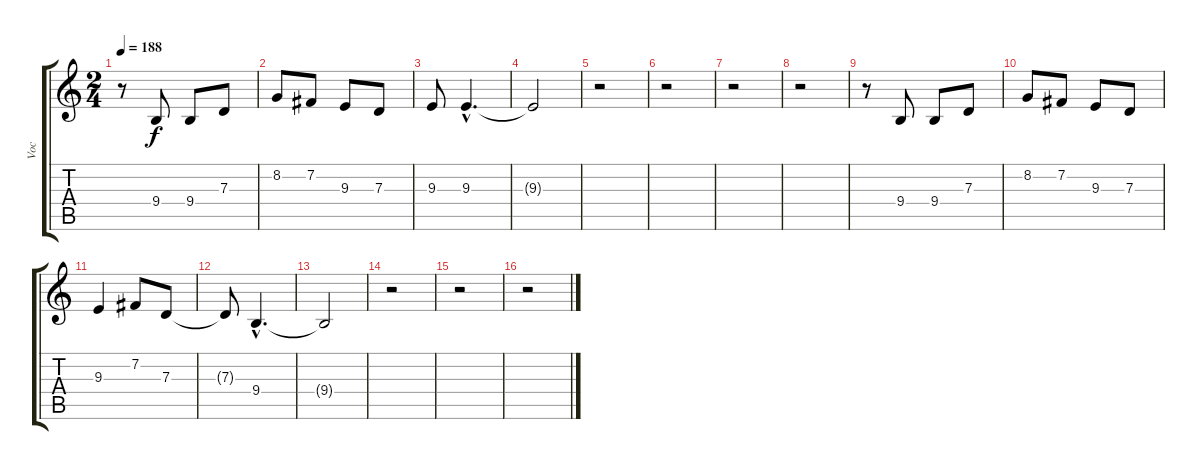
\track ("Voc" "Voc") {instrument lead8bassandlead}
\staff {score tabs}
\tuning (E4 B3 G3 D3 A2 E2) {hide}
\ts (2 4)
\tempo 188
\clef g2
\ks c
r.8{dy f} 9.4.8 9.4.8 7.3.8 |
8.2.8 7.2.8 9.3.8 7.3.8 |
9.3.8 9.3{hac}.4{d} |
9.3{t}.2 |
r.2 |
r.2 |
r.2 |
r.2 |
r.8 9.4.8 9.4.8 7.3.8 |
8.2.8 7.2.8 9.3.8 7.3.8 |
9.3.4 7.2.8 7.3.8 |
7.3{t}.8 9.4{hac}.4{d} |
9.4{t}.2 |
r.2 |
r.2 |
r.2
